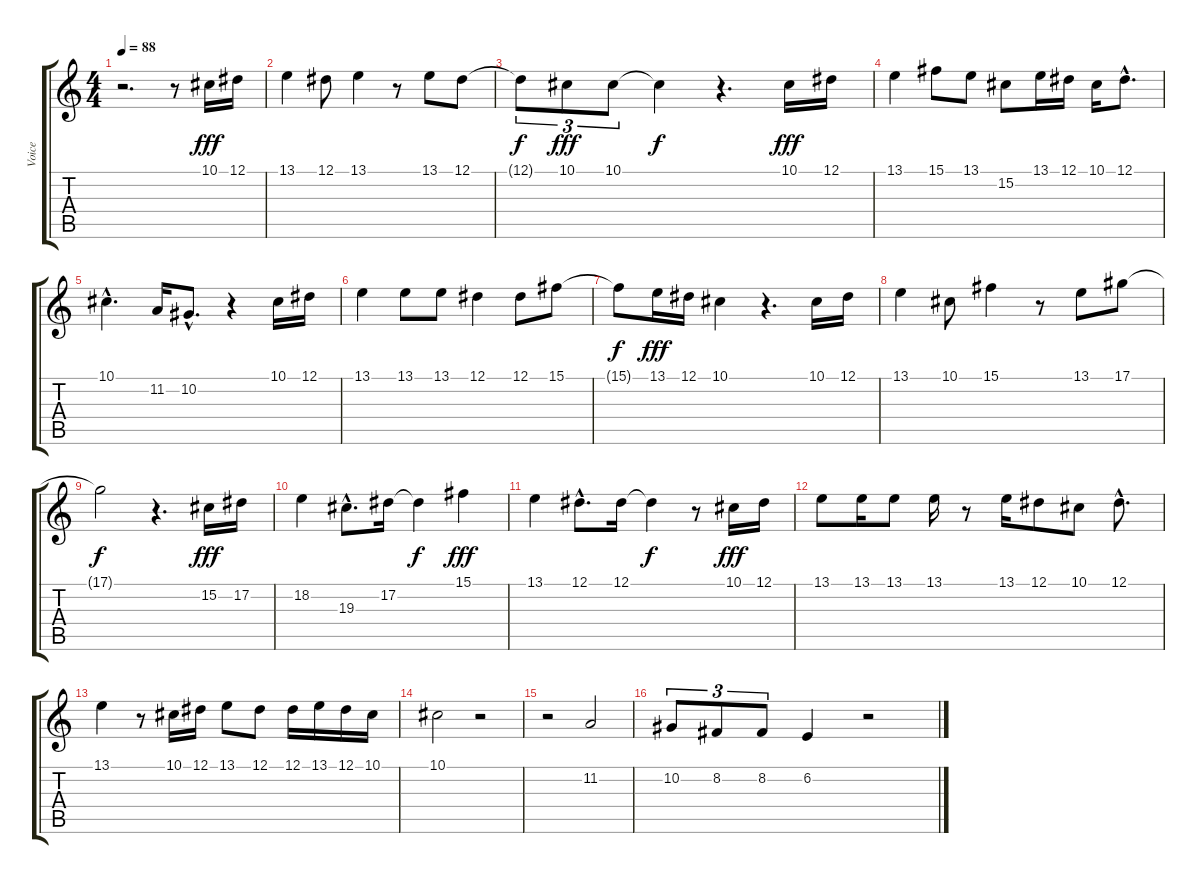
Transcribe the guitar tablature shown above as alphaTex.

\track ("Voice" "Voice") {instrument synthvoice}
\staff {score tabs}
\tuning (Eb4 Bb3 Gb3 Db3 Ab2 Eb2) {hide}
\ts (4 4)
\tempo 88
\clef g2
\ks c
r.2{d dy fff} r.8 10.1.16 12.1.16 |
13.1.4 12.1.8 13.1.4 r.8 13.1.8 12.1.8 |
12.1{t}.8{tu (3 2) dy f} 10.1.8{tu (3 2) dy fff} 10.1.8{tu (3 2)} 10.1{t}.4{dy f} r.4{d} 10.1.16{dy fff} 12.1.16 |
13.1.4 15.1.8 13.1.8 15.2.8 13.1.16 12.1.16 10.1.16 12.1{hac}.8{d} |
10.1{hac}.4{d} 11.2.16 10.2{hac}.8{d} r.4 10.1.16 12.1.16 |
13.1.4 13.1.8 13.1.8 12.1.4 12.1.8 15.1.8 |
15.1{t}.8{dy f} 13.1.16{dy fff} 12.1.16 10.1.4 r.4{d} 10.1.16 12.1.16 |
13.1.4 10.1.8 15.1.4 r.8 13.1.8 17.1.8 |
17.1{t}.2{dy f} r.4{d} 15.2.16{dy fff} 17.2.16 |
18.2.4 19.3{hac}.8{d} 17.2.16 17.2{t}.4{dy f} 15.1.4{dy fff} |
13.1.4 12.1{hac}.8{d} 12.1.16 12.1{t}.4{dy f} r.8 10.1.16{dy fff} 12.1.16 |
13.1.8 13.1.16 13.1.8 13.1.16 r.8 13.1.16 12.1.8 10.1.8 12.1{hac}.8{d} |
13.1.4 r.8 10.1.16 12.1.16 13.1.8 12.1.8 12.1.16 13.1.16 12.1.16 10.1.16 |
10.1.2 r.2 |
r.2 11.2.2 |
10.2.8{tu (3 2)} 8.2.8{tu (3 2)} 8.2.8{tu (3 2)} 6.2.4 r.2
